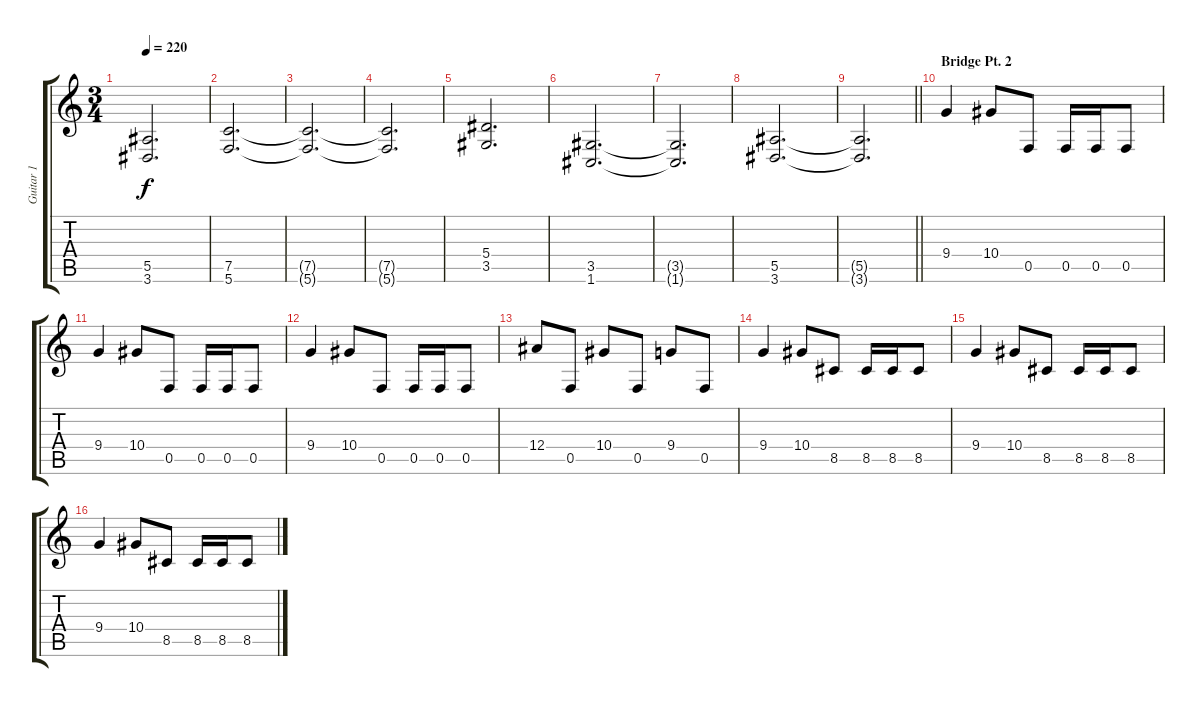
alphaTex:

\track ("Guitar 1" "Guitar 1") {instrument distortionguitar}
\staff {score tabs}
\tuning (C4 G3 Eb3 Bb2 F2 C2) {hide}
\ts (3 4)
\tempo 220
\clef g2
\ks c
(5.5{t} 3.6{t}).2{d dy f} |
(7.5 5.6).2{d} |
(7.5{t} 5.6{t}).2{d} |
(7.5{t} 5.6{t}).2{d} |
(5.4 3.5).2{d} |
(3.5 1.6).2{d} |
(3.5{t} 1.6{t}).2{d} |
(5.5 3.6).2{d} |
\barLineRight lightlight
(5.5{t} 3.6{t}).2{d} |
\section ("" "Bridge Pt. 2")
9.4.4 10.4.8 0.5.8 0.5.16 0.5.16 0.5.8 |
9.4.4 10.4.8 0.5.8 0.5.16 0.5.16 0.5.8 |
9.4.4 10.4.8 0.5.8 0.5.16 0.5.16 0.5.8 |
12.4.8 0.5.8 10.4.8 0.5.8 9.4.8 0.5.8 |
9.4.4 10.4.8 8.5.8 8.5.16 8.5.16 8.5.8 |
9.4.4 10.4.8 8.5.8 8.5.16 8.5.16 8.5.8 |
9.4.4 10.4.8 8.5.8 8.5.16 8.5.16 8.5.8
